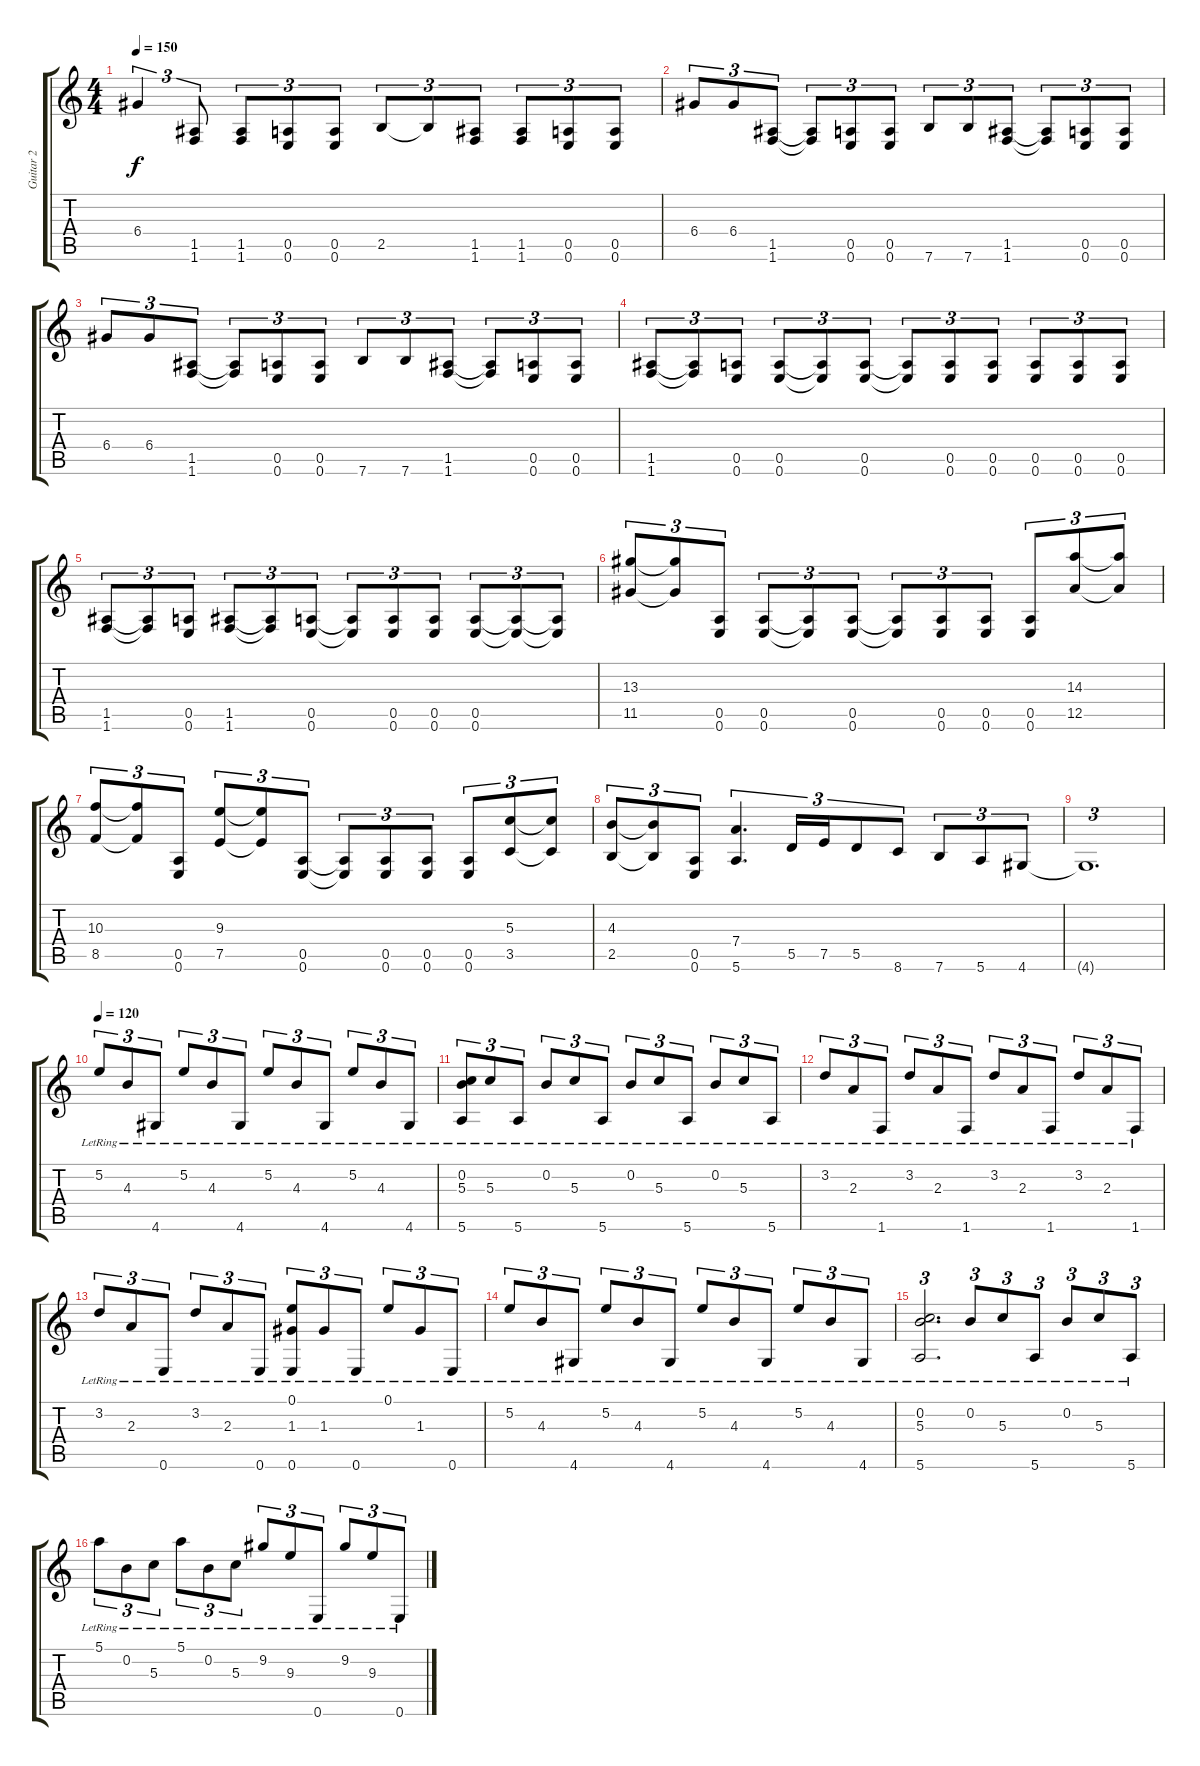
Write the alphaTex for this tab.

\track ("Guitar 2" "Guitar 2") {instrument distortionguitar}
\staff {score tabs}
\tuning (E4 B3 G3 D3 A2 E2) {hide}
\ts (4 4)
\tempo 150
\clef g2
\ks c
6.4.4{tu (3 2) dy f} (1.5 1.6).8{tu (3 2)} (1.5 1.6).8{tu (3 2)} (0.5 0.6).8{tu (3 2)} (0.5 0.6).8{tu (3 2)} 2.5.8{tu (3 2)} 2.5{t}.8{tu (3 2)} (1.5 1.6).8{tu (3 2)} (1.5 1.6).8{tu (3 2)} (0.5 0.6).8{tu (3 2)} (0.5 0.6).8{tu (3 2)} |
6.4.8{tu (3 2)} 6.4.8{tu (3 2)} (1.5 1.6).8{tu (3 2)} (1.5{t} 1.6{t}).8{tu (3 2)} (0.5 0.6).8{tu (3 2)} (0.5 0.6).8{tu (3 2)} 7.6.8{tu (3 2)} 7.6.8{tu (3 2)} (1.5 1.6).8{tu (3 2)} (1.5{t} 1.6{t}).8{tu (3 2)} (0.5 0.6).8{tu (3 2)} (0.5 0.6).8{tu (3 2)} |
6.4.8{tu (3 2)} 6.4.8{tu (3 2)} (1.5 1.6).8{tu (3 2)} (1.5{t} 1.6{t}).8{tu (3 2)} (0.5 0.6).8{tu (3 2)} (0.5 0.6).8{tu (3 2)} 7.6.8{tu (3 2)} 7.6.8{tu (3 2)} (1.5 1.6).8{tu (3 2)} (1.5{t} 1.6{t}).8{tu (3 2)} (0.5 0.6).8{tu (3 2)} (0.5 0.6).8{tu (3 2)} |
(1.5 1.6).8{tu (3 2)} (1.5{t} 1.6{t}).8{tu (3 2)} (0.5 0.6).8{tu (3 2)} (0.5 0.6).8{tu (3 2)} (0.5{t} 0.6{t}).8{tu (3 2)} (0.5 0.6).8{tu (3 2)} (0.5{t} 0.6{t}).8{tu (3 2)} (0.5 0.6).8{tu (3 2)} (0.5 0.6).8{tu (3 2)} (0.5 0.6).8{tu (3 2)} (0.5 0.6).8{tu (3 2)} (0.5 0.6).8{tu (3 2)} |
(1.5 1.6).8{tu (3 2)} (1.5{t} 1.6{t}).8{tu (3 2)} (0.5 0.6).8{tu (3 2)} (1.5 1.6).8{tu (3 2)} (1.5{t} 1.6{t}).8{tu (3 2)} (0.5 0.6).8{tu (3 2)} (0.5{t} 0.6{t}).8{tu (3 2)} (0.5 0.6).8{tu (3 2)} (0.5 0.6).8{tu (3 2)} (0.5 0.6).8{tu (3 2)} (0.5{t} 0.6{t}).8{tu (3 2)} (0.5{t} 0.6{t}).8{tu (3 2)} |
(13.3 11.5).8{tu (3 2)} (13.3{t} 11.5{t}).8{tu (3 2)} (0.5 0.6).8{tu (3 2)} (0.5 0.6).8{tu (3 2)} (0.5{t} 0.6{t}).8{tu (3 2)} (0.5 0.6).8{tu (3 2)} (0.5{t} 0.6{t}).8{tu (3 2)} (0.5 0.6).8{tu (3 2)} (0.5 0.6).8{tu (3 2)} (0.5 0.6).8{tu (3 2)} (14.3 12.5).8{tu (3 2)} (14.3{t} 12.5{t}).8{tu (3 2)} |
(10.3 8.5).8{tu (3 2)} (10.3{t} 8.5{t}).8{tu (3 2)} (0.5 0.6).8{tu (3 2)} (9.3 7.5).8{tu (3 2)} (9.3{t} 7.5{t}).8{tu (3 2)} (0.5 0.6).8{tu (3 2)} (0.5{t} 0.6{t}).8{tu (3 2)} (0.5 0.6).8{tu (3 2)} (0.5 0.6).8{tu (3 2)} (0.5 0.6).8{tu (3 2)} (5.3 3.5).8{tu (3 2)} (5.3{t} 3.5{t}).8{tu (3 2)} |
(4.3 2.5).8{tu (3 2)} (4.3{t} 2.5{t}).8{tu (3 2)} (0.5 0.6).8{tu (3 2)} (7.4 5.6).4{d tu (3 2)} 5.5.16{tu (3 2)} 7.5.16{tu (3 2)} 5.5.8{tu (3 2)} 8.6.8{tu (3 2)} 7.6.8{tu (3 2)} 5.6.8{tu (3 2)} 4.6.8{tu (3 2)} |
4.6{t}.1{d tu (3 2)} |
\tempo 120
5.2{lr}.8{tu (3 2)} 4.3{lr}.8{tu (3 2)} 4.6{lr}.8{tu (3 2)} 5.2{lr}.8{tu (3 2)} 4.3{lr}.8{tu (3 2)} 4.6{lr}.8{tu (3 2)} 5.2{lr}.8{tu (3 2)} 4.3{lr}.8{tu (3 2)} 4.6{lr}.8{tu (3 2)} 5.2{lr}.8{tu (3 2)} 4.3{lr}.8{tu (3 2)} 4.6{lr}.8{tu (3 2)} |
(0.2{lr} 5.3{lr} 5.6{lr}).8{tu (3 2)} 5.3{lr}.8{tu (3 2)} 5.6{lr}.8{tu (3 2)} 0.2{lr}.8{tu (3 2)} 5.3{lr}.8{tu (3 2)} 5.6{lr}.8{tu (3 2)} 0.2{lr}.8{tu (3 2)} 5.3{lr}.8{tu (3 2)} 5.6{lr}.8{tu (3 2)} 0.2{lr}.8{tu (3 2)} 5.3{lr}.8{tu (3 2)} 5.6{lr}.8{tu (3 2)} |
3.2{lr}.8{tu (3 2)} 2.3{lr}.8{tu (3 2)} 1.6{lr}.8{tu (3 2)} 3.2{lr}.8{tu (3 2)} 2.3{lr}.8{tu (3 2)} 1.6{lr}.8{tu (3 2)} 3.2{lr}.8{tu (3 2)} 2.3{lr}.8{tu (3 2)} 1.6{lr}.8{tu (3 2)} 3.2{lr}.8{tu (3 2)} 2.3{lr}.8{tu (3 2)} 1.6{lr}.8{tu (3 2)} |
3.2{lr}.8{tu (3 2)} 2.3{lr}.8{tu (3 2)} 0.6{lr}.8{tu (3 2)} 3.2{lr}.8{tu (3 2)} 2.3{lr}.8{tu (3 2)} 0.6{lr}.8{tu (3 2)} (0.1{lr} 1.3 0.6).8{tu (3 2)} 1.3{lr}.8{tu (3 2)} 0.6{lr}.8{tu (3 2)} 0.1{lr}.8{tu (3 2)} 1.3{lr}.8{tu (3 2)} 0.6{lr}.8{tu (3 2)} |
5.2{lr}.8{tu (3 2)} 4.3{lr}.8{tu (3 2)} 4.6{lr}.8{tu (3 2)} 5.2{lr}.8{tu (3 2)} 4.3{lr}.8{tu (3 2)} 4.6{lr}.8{tu (3 2)} 5.2{lr}.8{tu (3 2)} 4.3{lr}.8{tu (3 2)} 4.6{lr}.8{tu (3 2)} 5.2{lr}.8{tu (3 2)} 4.3{lr}.8{tu (3 2)} 4.6{lr}.8{tu (3 2)} |
(0.2{lr} 5.3{lr} 5.6{lr}).2{d tu (3 2)} 0.2{lr}.8{tu (3 2)} 5.3{lr}.8{tu (3 2)} 5.6{lr}.8{tu (3 2)} 0.2{lr}.8{tu (3 2)} 5.3{lr}.8{tu (3 2)} 5.6{lr}.8{tu (3 2)} |
5.1{lr}.8{tu (3 2)} 0.2{lr}.8{tu (3 2)} 5.3{lr}.8{tu (3 2)} 5.1{lr}.8{tu (3 2)} 0.2{lr}.8{tu (3 2)} 5.3{lr}.8{tu (3 2)} 9.2{lr}.8{tu (3 2)} 9.3{lr}.8{tu (3 2)} 0.6{lr}.8{tu (3 2)} 9.2{lr}.8{tu (3 2)} 9.3{lr}.8{tu (3 2)} 0.6{lr}.8{tu (3 2)}
